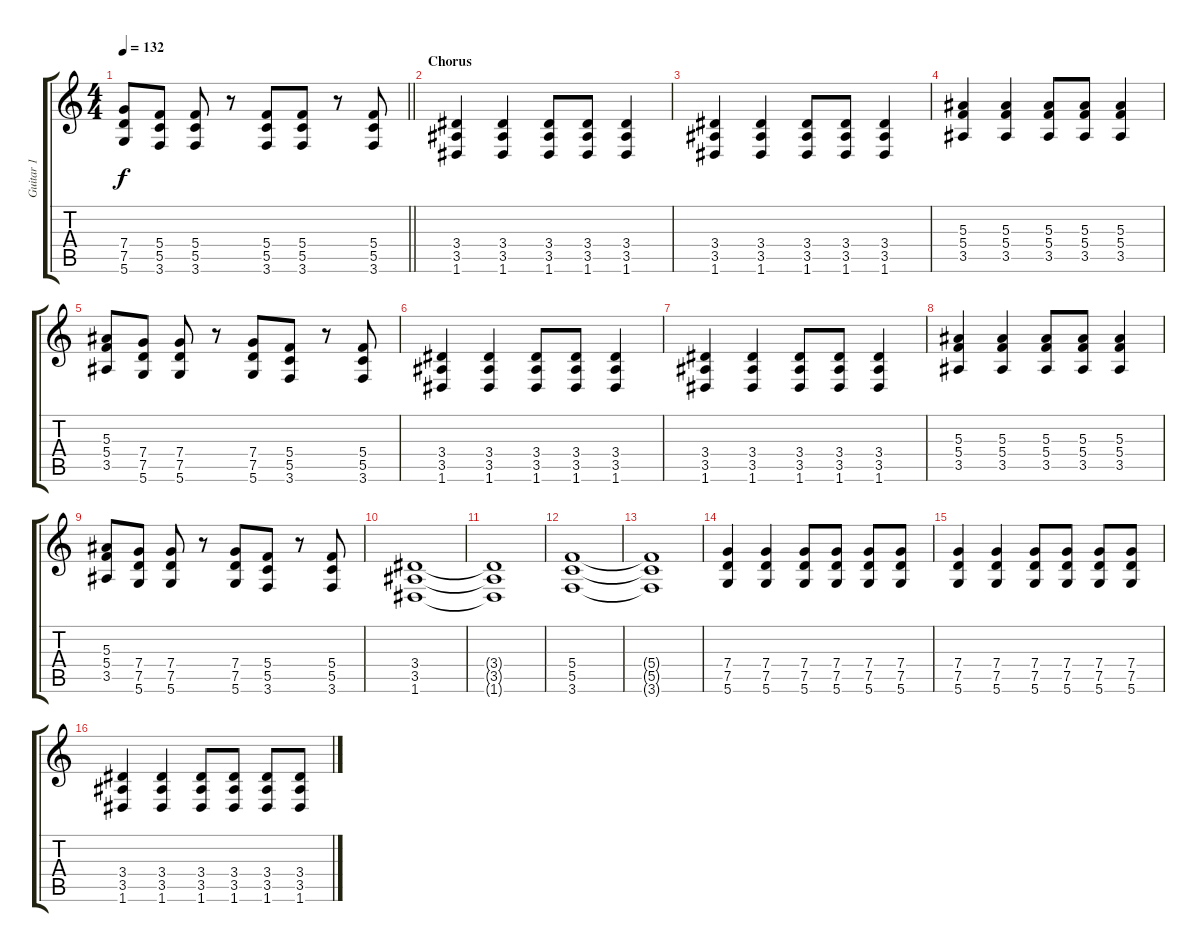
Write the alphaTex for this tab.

\track ("Guitar 1" "Guitar 1") {instrument distortionguitar}
\staff {score tabs}
\tuning (D4 A3 F3 C3 G2 D2) {hide}
\ts (4 4)
\tempo 132
\clef g2
\barLineRight lightlight
\ks c
(7.4 7.5 5.6).8{dy f} (5.4 5.5 3.6).8 (5.4 5.5 3.6).8 r.8 (5.4 5.5 3.6).8 (5.4 5.5 3.6).8 r.8 (5.4 5.5 3.6).8 |
\section ("" "Chorus")
(3.4 3.5 1.6).4 (3.4 3.5 1.6).4 (3.4 3.5 1.6).8 (3.4 3.5 1.6).8 (3.4 3.5 1.6).4 |
(3.4 3.5 1.6).4 (3.4 3.5 1.6).4 (3.4 3.5 1.6).8 (3.4 3.5 1.6).8 (3.4 3.5 1.6).4 |
(5.3 5.4 3.5).4 (5.3 5.4 3.5).4 (5.3 5.4 3.5).8 (5.3 5.4 3.5).8 (5.3 5.4 3.5).4 |
(5.3 5.4 3.5).8 (7.4 7.5 5.6).8 (7.4 7.5 5.6).8 r.8 (7.4 7.5 5.6).8 (5.4 5.5 3.6).8 r.8 (5.4 5.5 3.6).8 |
(3.4 3.5 1.6).4 (3.4 3.5 1.6).4 (3.4 3.5 1.6).8 (3.4 3.5 1.6).8 (3.4 3.5 1.6).4 |
(3.4 3.5 1.6).4 (3.4 3.5 1.6).4 (3.4 3.5 1.6).8 (3.4 3.5 1.6).8 (3.4 3.5 1.6).4 |
(5.3 5.4 3.5).4 (5.3 5.4 3.5).4 (5.3 5.4 3.5).8 (5.3 5.4 3.5).8 (5.3 5.4 3.5).4 |
(5.3 5.4 3.5).8 (7.4 7.5 5.6).8 (7.4 7.5 5.6).8 r.8 (7.4 7.5 5.6).8 (5.4 5.5 3.6).8 r.8 (5.4 5.5 3.6).8 |
(3.4 3.5 1.6).1 |
(3.4{t} 3.5{t} 1.6{t}).1 |
(5.4 5.5 3.6).1 |
(5.4{t} 5.5{t} 3.6{t}).1 |
(7.4 7.5 5.6).4 (7.4 7.5 5.6).4 (7.4 7.5 5.6).8 (7.4 7.5 5.6).8 (7.4 7.5 5.6).8 (7.4 7.5 5.6).8 |
(7.4 7.5 5.6).4 (7.4 7.5 5.6).4 (7.4 7.5 5.6).8 (7.4 7.5 5.6).8 (7.4 7.5 5.6).8 (7.4 7.5 5.6).8 |
(3.4 3.5 1.6).4 (3.4 3.5 1.6).4 (3.4 3.5 1.6).8 (3.4 3.5 1.6).8 (3.4 3.5 1.6).8 (3.4 3.5 1.6).8
